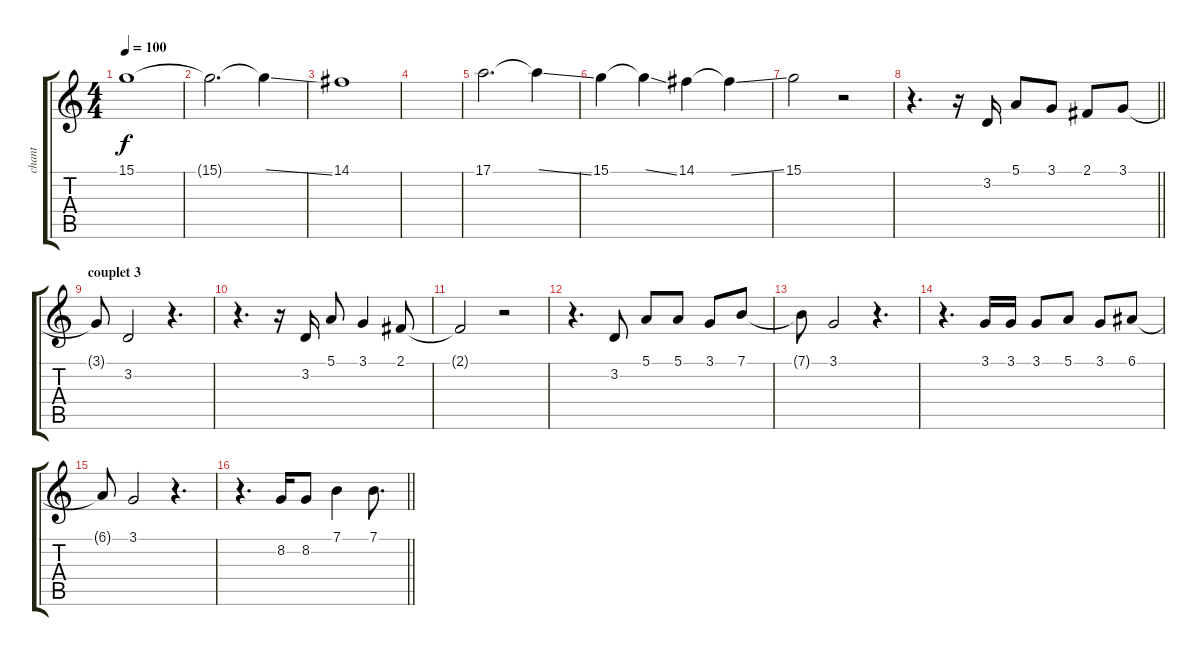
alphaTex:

\track ("chant" "chant") {instrument oboe}
\staff {score tabs}
\tuning (E4 B3 G3 D3 A2 E2) {hide}
\ts (4 4)
\tempo 100
\clef g2
\ks c
15.1.1{dy f} |
15.1{t}.2{d} 15.1{ss t}.4 |
14.1.1 |
|
17.1.2{d} 17.1{ss t}.4 |
15.1.4 15.1{ss t}.4 14.1.4 14.1{ss t}.4 |
15.1.2 r.2 |
\barLineRight lightlight
r.4{d} r.16 3.2.16 5.1.8 3.1.8 2.1.8 3.1.8 |
\section ("" "couplet 3")
3.1{t}.8 3.2.2 r.4{d} |
r.4{d} r.16 3.2.16 5.1.8 3.1.4 2.1.8 |
2.1{t}.2 r.2 |
r.4{d} 3.2.8 5.1.8 5.1.8 3.1.8 7.1.8 |
7.1{t}.8 3.1.2 r.4{d} |
r.4{d} 3.1.16 3.1.16 3.1.8 5.1.8 3.1.8 6.1.8 |
6.1{t}.8 3.1.2 r.4{d} |
\barLineRight lightlight
r.4{d} 8.2.16 8.2.8 7.1.4 7.1.8{d}
